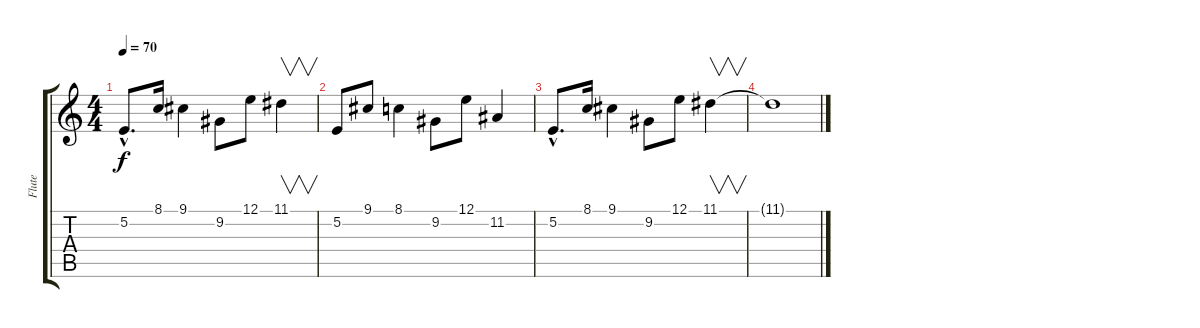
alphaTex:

\track ("Flute" "Flute") {instrument flute}
\staff {score tabs}
\tuning (E4 B3 G3 D3 A2 E2) {hide}
\ts (4 4)
\tempo 70
\clef g2
\ks c
5.2{hac}.8{d dy f} 8.1.16 9.1.4 9.2.8 12.1.8 11.1.4{v} |
5.2.8 9.1.8 8.1.4 9.2.8 12.1.8 11.2.4 |
5.2{hac}.8{d} 8.1.16 9.1.4 9.2.8 12.1.8 11.1.4{v} |
11.1{t}.1
